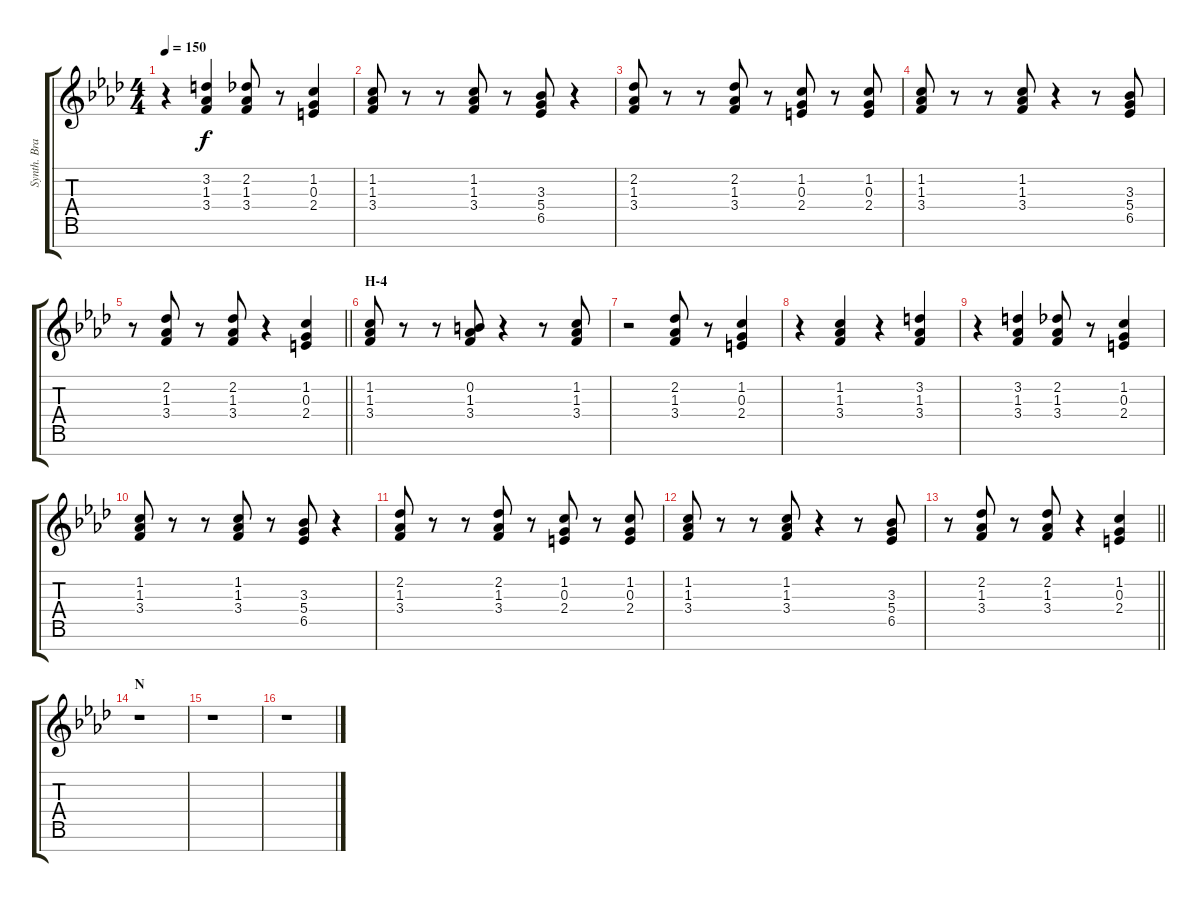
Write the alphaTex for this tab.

\track ("Synth. Brass I" "Synth. Bra") {instrument synthbrass1}
\staff {score tabs}
\tuning (E5 B4 G4 D4 A3 E3 B2) {hide}
\ts (4 4)
\tempo 150
\clef g2
\ks ab
r.4{dy f} (3.2 1.3 3.4).4 (2.2 1.3 3.4).8 r.8 (1.2 0.3 2.4).4 |
(1.2 1.3 3.4).8 r.8 r.8 (1.2 1.3 3.4).8 r.8 (3.3 5.4 6.5).8 r.4 |
(2.2 1.3 3.4).8 r.8 r.8 (2.2 1.3 3.4).8 r.8 (1.2 0.3 2.4).8 r.8 (1.2 0.3 2.4).8 |
(1.2 1.3 3.4).8 r.8 r.8 (1.2 1.3 3.4).8 r.4 r.8 (3.3 5.4 6.5).8 |
\barLineRight lightlight
r.8 (2.2 1.3 3.4).8 r.8 (2.2 1.3 3.4).8 r.4 (1.2 0.3 2.4).4 |
\section ("" "H-4")
(1.2 1.3 3.4).8 r.8 r.8 (0.2 1.3 3.4).8 r.4 r.8 (1.2 1.3 3.4).8 |
r.2 (2.2 1.3 3.4).8 r.8 (1.2 0.3 2.4).4 |
r.4 (1.2 1.3 3.4).4 r.4 (3.2 1.3 3.4).4 |
r.4 (3.2 1.3 3.4).4 (2.2 1.3 3.4).8 r.8 (1.2 0.3 2.4).4 |
(1.2 1.3 3.4).8 r.8 r.8 (1.2 1.3 3.4).8 r.8 (3.3 5.4 6.5).8 r.4 |
(2.2 1.3 3.4).8 r.8 r.8 (2.2 1.3 3.4).8 r.8 (1.2 0.3 2.4).8 r.8 (1.2 0.3 2.4).8 |
(1.2 1.3 3.4).8 r.8 r.8 (1.2 1.3 3.4).8 r.4 r.8 (3.3 5.4 6.5).8 |
\barLineRight lightlight
r.8 (2.2 1.3 3.4).8 r.8 (2.2 1.3 3.4).8 r.4 (1.2 0.3 2.4).4 |
\section ("" "N")
r.1 |
r.1 |
r.1
